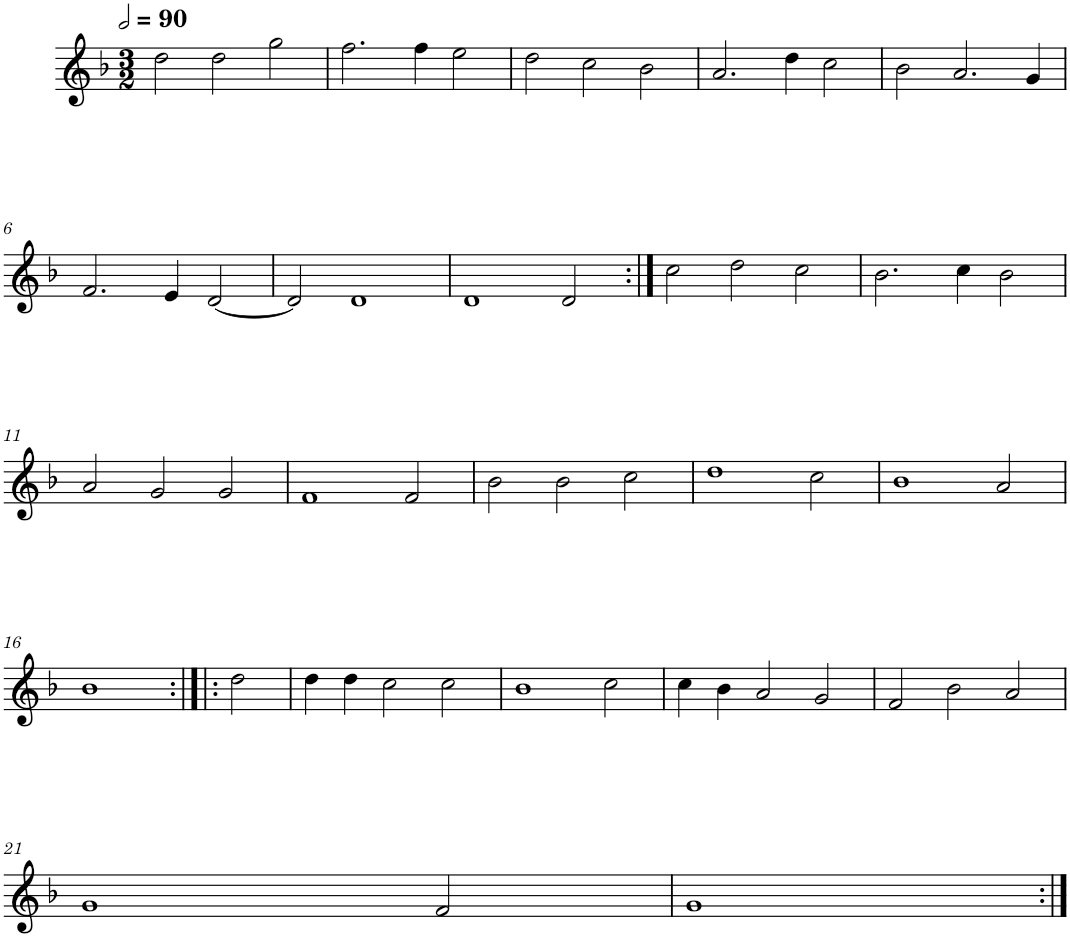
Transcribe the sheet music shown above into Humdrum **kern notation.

**kern
*part1
*staff1
*I"Quatre parties
*clefG2
*k[b-]
*M3/2
*MM180
=1
2dd\
2dd\
2gg\
=2
2.ff\
4ff\
2ee\
=3
2dd\
2cc\
2b-\
=4
2.a/
4dd\
2cc\
=5
2b-\
2.a/
4g/
!!LO:LB:g=z
=6
2.f/
4e/
[2d/
=7
2d/]
1d
=8
1d
2d/
=9:|!
2cc\
2dd\
2cc\
=10
2.b-\
4cc\
2b-\
!!LO:LB:g=z
=11
2a/
2g/
2g/
=12
1f
2f/
=13
2b-\
2b-\
2cc\
=14
1dd
2cc\
=15
1b-
2a/
!!LO:LB:g=z
=16
1b-
2dd\
=17
4dd\
4dd\
2cc\
2cc\
=18
1b-
2cc\
=19
4cc\
4b-\
2a/
2g/
=20
2f/
2b-\
2a/
!!LO:LB:g=z
=21
1g
2f/
=22
1g
=:|!
*-
